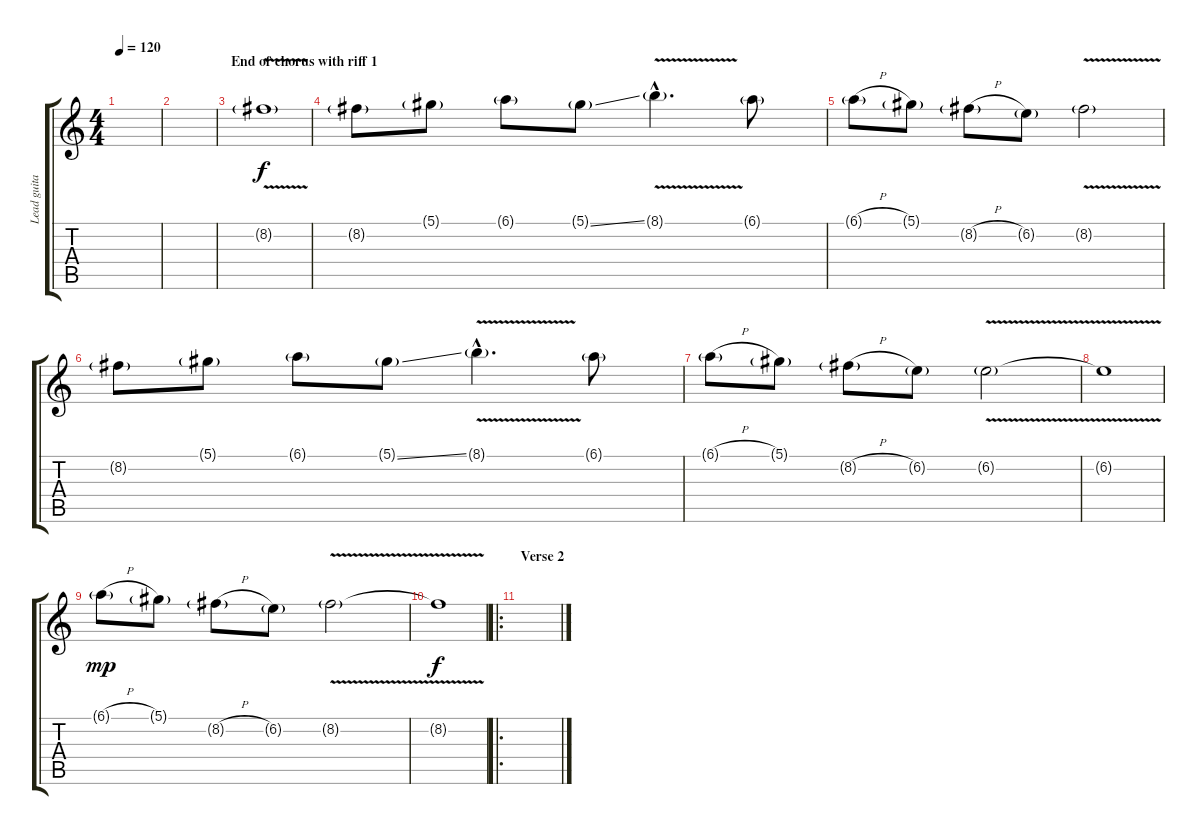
\track ("Lead guitar" "Lead guita") {instrument acousticguitarsteel}
\staff {score tabs}
\tuning (Eb4 Bb3 Gb3 Db3 Ab2 Eb2) {hide}
\ts (4 4)
\tempo 120
\clef g2
\ks c
|
|
\section ("" "End of chorus with riff 1")
8.2{v g}.1 |
8.2{g}.8 5.1{g}.8 6.1{g}.8 5.1{ss g}.8 8.1{v g hac}.4{d} 6.1{g}.8 |
6.1{h g}.8 5.1{g}.8 8.2{h g}.8 6.2{g}.8 8.2{v g}.2 |
8.2{g}.8 5.1{g}.8 6.1{g}.8 5.1{ss g}.8 8.1{v g hac}.4{d} 6.1{g}.8 |
6.1{h g}.8 5.1{g}.8 8.2{h g}.8 6.2{g}.8 6.2{v g}.2 |
6.2{t}.1{dy f} |
6.1{h g}.8{dy mp} 5.1{g}.8 8.2{h g}.8 6.2{g}.8 8.2{v g}.2 |
8.2{t}.1{dy f} |
\ro
\section ("" "Verse 2")
